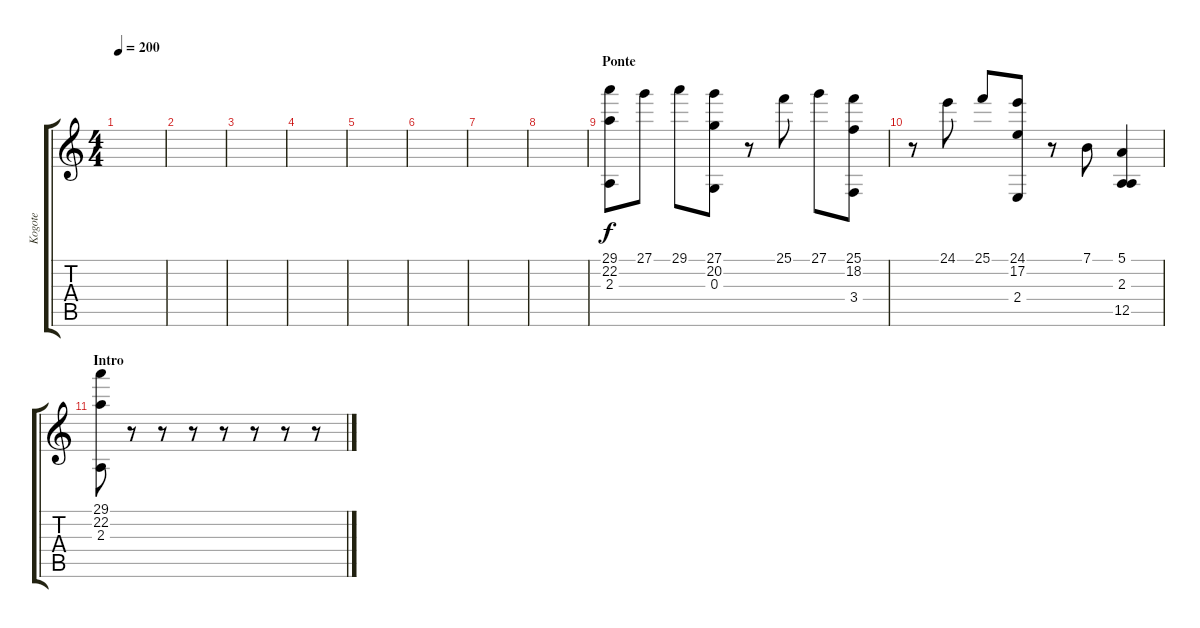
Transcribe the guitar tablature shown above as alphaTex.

\track ("Kogote" "Kogote") {instrument brightacousticpiano}
\staff {score tabs}
\tuning (E4 B3 G3 D3 A2 E2) {hide}
\ts (4 4)
\tempo 200
\clef g2
\ks c
|
|
|
|
|
|
|
|
\section ("" "Ponte")
(29.1 22.2 2.3).8 27.1.8 29.1.8 (27.1 20.2 0.3).8 r.8 25.1.8 27.1.8 (25.1 18.2 3.4).8 |
r.8 24.1.8 25.1.8 (24.1 17.2 2.4).8 r.8 7.1.8 (5.1 2.3 12.5).4 |
\section ("" "Intro")
(29.1 22.2 2.3).8 r.8 r.8 r.8 r.8 r.8 r.8 r.8
